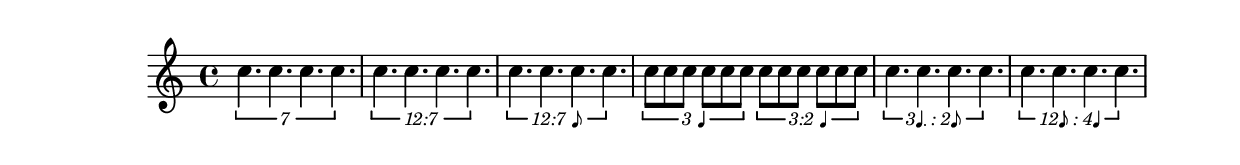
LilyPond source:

% Do not edit this file; it is automatically
% generated from Documentation/snippets/new
% This file is in the public domain.
%% Note: this file works from version 2.13.1
\version "2.13.4"

\header {
%% Translation of GIT committish: da7ce7d651c3a0d1bfed695f6e952975937a1c79
  texidoces = "
LilyPond también proporciona funciones de formato para imprimir
números de grupo especial diferentes a la propia fracción, así
como para añadir una figura al número o a la fracción de la
agrupación.

"

  doctitlees = "Números de agrupación especial distintos a los predeterminados"

%% Translation of GIT committish: d96023d8792c8af202c7cb8508010c0d3648899d
texidocde = "
LilyPond stellt auch Formatierungsfunktionen zur Verfügung, mit denen
N-tolennummern gesetzt werden können, die sich von dem eigentlichen Bruch
unterscheiden.  Auch ein Notenwert kann zu Nenner oder Zähler des Bruchs
hinzugefügt werden.
"
  doctitlede = "Nicht-standard-N-tolennummern"


%% Translation of GIT committish: fa7695ea860d7ab2db86581dd5f8bc4f413f6705
  texidocfr = "
LilyPond sait aussi gérer des nolets dont le chiffrage imprimé ne
correspond pas exactement à la fraction de mesure à laquelle ils se
réfèrent, tout comme ceux auxquels une valeur de note vient en complément
au chiffre.
"
  doctitlefr = "Nolets au chiffrage inhabituel"

  lsrtags = "rhythms"

  texidoc = "
LilyPond also provides formatting functions to print tuplet numbers different
than the actual fraction, as well as to append a note value to the tuplet 
number or tuplet fraction.
"
  doctitle = "Non-default tuplet numbers"
} % begin verbatim


\relative c'' {
  \once \override TupletNumber #'text =
    #(tuplet-number::non-default-tuplet-denominator-text 7)
  \times 2/3  { c4. c4. c4. c4. }
  \once \override TupletNumber #'text =
    #(tuplet-number::non-default-tuplet-fraction-text 12 7)
  \times 2/3  { c4. c4. c4. c4. }
  \once \override TupletNumber #'text =
    #(tuplet-number::append-note-wrapper
      (tuplet-number::non-default-tuplet-fraction-text 12 7) "8")
  \times 2/3  { c4. c4. c4. c4. }

  \once \override TupletNumber #'text =
    #(tuplet-number::append-note-wrapper
      tuplet-number::calc-denominator-text "4")
  \times 2/3  { c8 c8 c8 c8 c8 c8 }
  \once \override TupletNumber #'text =
    #(tuplet-number::append-note-wrapper
      tuplet-number::calc-fraction-text "4")
  \times 2/3  { c8 c8 c8 c8 c8 c8 }

  \once \override TupletNumber #'text =
    #(tuplet-number::fraction-with-notes "4." "8")
  \times 2/3  { c4. c4. c4. c4. }
  \once \override TupletNumber #'text =
    #(tuplet-number::non-default-fraction-with-notes 12 "8" 4 "4")
  \times 2/3  { c4. c4. c4. c4. }
}
